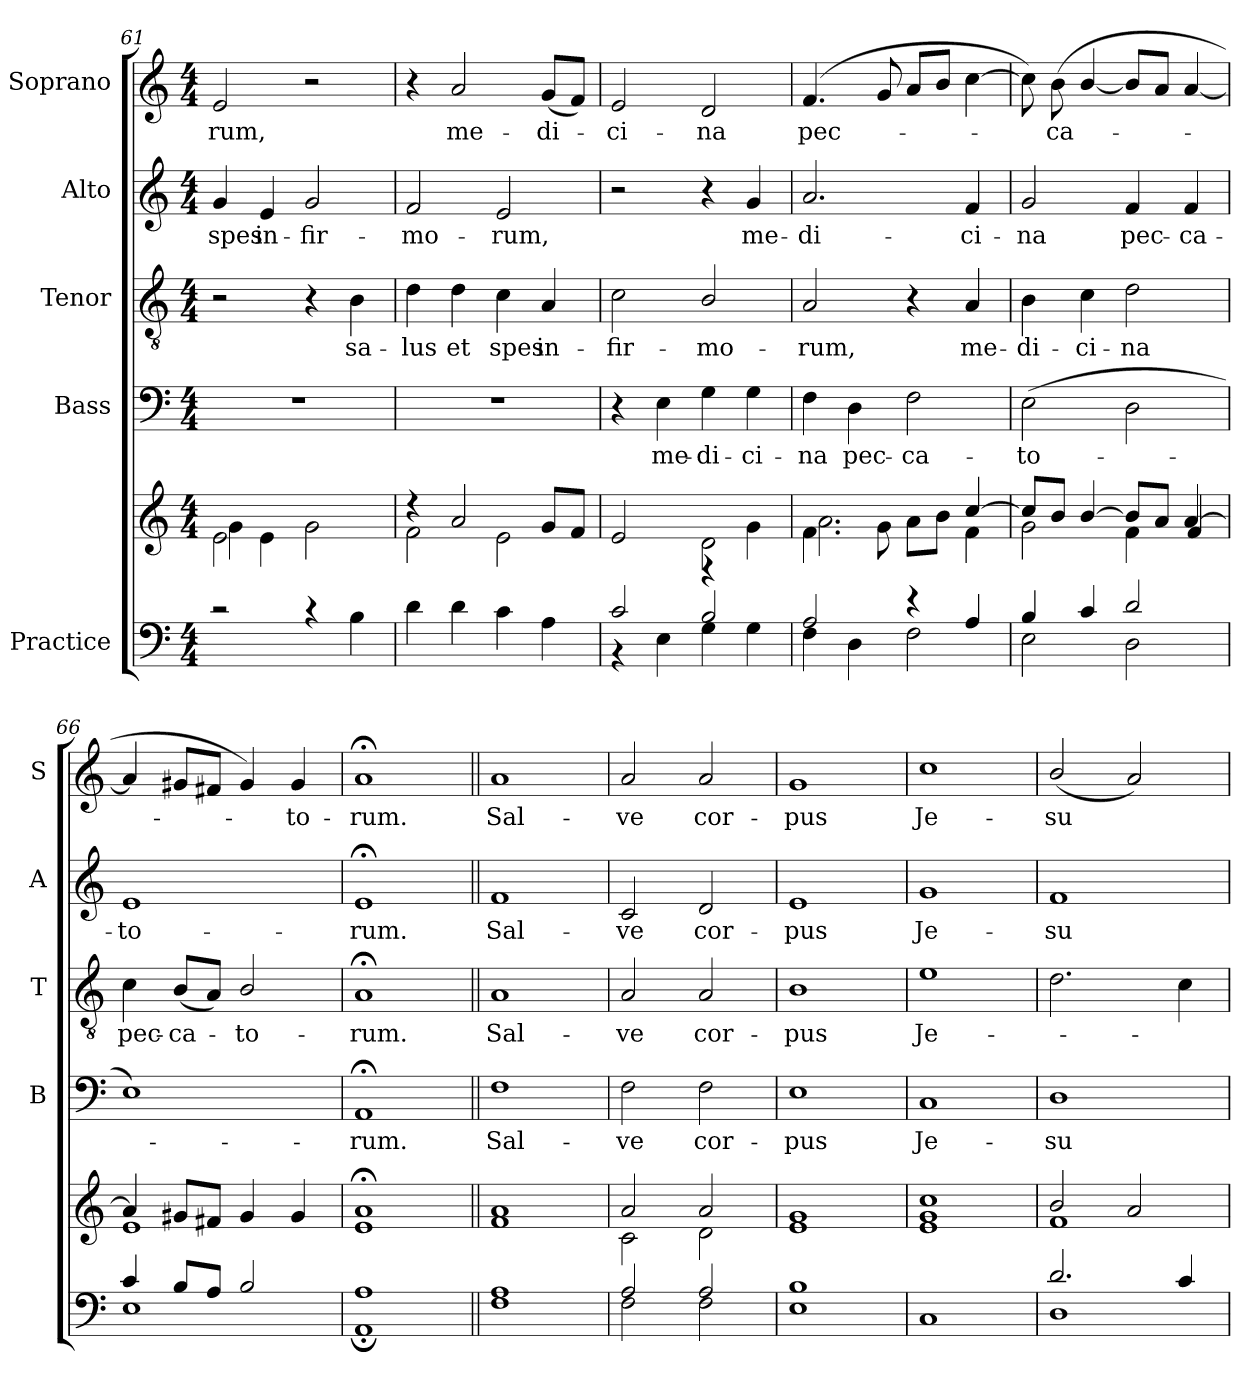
**kern	**kern	**kern	**text	**kern	**text	**kern	**text	**kern	**text
*part5	*part5	*part4	*part4	*part3	*part3	*part2	*part2	*part1	*part1
*staff6	*staff5	*staff4	*staff4	*staff3	*staff3	*staff2	*staff2	*staff1	*staff1
*I"Practice	*	*I"Bass	*	*I"Tenor	*	*I"Alto	*	*I"Soprano	*
*	*	*I'B	*	*I'T	*	*I'A	*	*I'S	*
*clefF4	*clefG2	*clefF4	*	*clefGv2	*	*clefG2	*	*clefG2	*
*k[]	*k[]	*k[]	*	*k[]	*	*k[]	*	*k[]	*
*M4/4	*M4/4	*M4/4	*	*M4/4	*	*M4/4	*	*M4/4	*
=61	=61	=61	=61	=61	=61	=61	=61	=61	=61
*^	*^	*	*	*	*	*	*	*	*
!	!	!	!	!	!	!	!	!	!LO:LY:b	!	!LO:LY:b
2r	1ryy	2e\	4g\	1r	.	2r	.	4g/	spes	2e/	-rum,
!	!	!	!	!	!	!	!	!	!LO:LY:b	!	!
.	.	.	4e\	.	.	.	.	4e/	in-	.	.
!	!	!	!	!	!	!	!	!	!LO:LY:b	!	!
4r	.	2ryy	2g\	.	.	4r	.	2g/	-fir-	2r	.
!	!	!	!	!	!	!	!LO:LY:b	!	!	!	!
4B\	.	.	.	.	.	4B\	sa-	.	.	.	.
=62	=62	=62	=62	=62	=62	=62	=62	=62	=62	=62	=62
!	!	!	!	!	!	!	!LO:LY:b	!	!LO:LY:b	!	!
4d\	1ryy	4r	2f\	1r	.	4d\	-lus	2f/	-mo-	4r	.
!	!	!	!	!	!	!	!LO:LY:b	!	!	!	!LO:LY:b
4d\	.	2a/	.	.	.	4d\	et	.	.	2a/	me-
!	!	!	!	!	!	!	!LO:LY:b	!	!LO:LY:b	!	!
4c\	.	.	2e\	.	.	4c\	spes	2e/	-rum,	.	.
!	!	!	!	!	!	!	!LO:LY:b	!	!	!	!LO:LY:b
4A\	.	8g/L	.	.	.	4A/	in-	.	.	(<8g/L	-di-
.	.	8f/J	.	.	.	.	.	.	.	8f/J)	.
=63	=63	=63	=63	=63	=63	=63	=63	=63	=63	=63	=63
!	!	!	!	!	!	!	!LO:LY:b	!	!	!	!LO:LY:b
2c/	4r	2e/	2ryy	4r	.	2c\	-fir-	2r	.	2e/	ci-
!	!	!	!	!	!LO:LY:b	!	!	!	!	!	!
.	4E\	.	.	4E\	me-	.	.	.	.	.	.
!	!	!	!	!	!LO:LY:b	!	!LO:LY:b	!	!	!	!LO:LY:b
2B/	4G\	2d\	4r	4G\	-di-	2B/	-mo-	4r	.	2d/	-na
!	!	!	!	!	!LO:LY:b	!	!	!	!LO:LY:b	!	!
.	4G\	.	4g\	4G\	-ci-	.	.	4g/	me-	.	.
=64	=64	=64	=64	=64	=64	=64	=64	=64	=64	=64	=64
!	!	!	!	!	!LO:LY:b	!	!LO:LY:b	!	!LO:LY:b	!	!LO:LY:b
2A/	4F\	4.f\	2.a\	4F\	-na	2A/	-rum,	2.a/	-di-	(<4.f/	pec-
!	!	!	!	!	!LO:LY:b	!	!	!	!	!	!
.	4D\	.	.	4D\	pec-	.	.	.	.	.	.
.	.	8g\	.	.	.	.	.	.	.	8g/	.
!	!	!	!	!	!LO:LY:b	!	!	!	!	!	!
4r	2F\	8a\L	.	2F\	-ca-	4r	.	.	.	8a/L	.
.	.	8b\J	.	.	.	.	.	.	.	8b/J	.
!	!	!	!	!	!	!	!LO:LY:b	!	!LO:LY:b	!	!
4A/	.	[4cc/	4f\	.	.	4A/	me-	4f/	-ci-	[4cc\	.
=65	=65	=65	=65	=65	=65	=65	=65	=65	=65	=65	=65
!	!	!	!	!	!LO:LY:b	!	!LO:LY:b	!	!LO:LY:b	!	!
4B/	2E\	8cc/L]	2g\	(>2E\	-to-	4B\	-di-	2g/	-na	8cc\])	.
!	!	!	!	!	!	!	!	!	!	!	!LO:LY:b
.	.	8b/J	.	.	.	.	.	.	.	(<8b\	ca-
!	!	!	!	!	!	!	!LO:LY:b	!	!	!	!
4c/	.	[4b/	.	.	.	4c\	-ci-	.	.	[4b/	.
!	!	!	!	!	!	!	!LO:LY:b	!	!LO:LY:b	!	!
2d/	2D\	8b/L]	4f\	2D\	.	2d\	-na	4f/	pec-	8b/L]	.
.	.	8a/J	.	.	.	.	.	.	.	8a/J	.
!	!	!	!	!	!	!	!	!	!LO:LY:b	!	!
.	.	[4a/	4f/	.	.	.	.	4f/	-ca-	[4a/	.
=66	=66	=66	=66	=66	=66	=66	=66	=66	=66	=66	=66
!	!	!	!	!	!	!	!LO:LY:b	!	!LO:LY:b	!	!
4c/	1E	4a/]	1e	1E)	.	4c\	pec-	1e	-to-	4a/]	.
!	!	!	!	!	!	!	!LO:LY:b	!	!	!	!
8B/L	.	8g#X/L	.	.	.	(<8B/L	-ca-	.	.	8g#X/L	.
8A/J	.	8f#X/J	.	.	.	8A/J)	.	.	.	8f#X/J	.
!	!	!	!	!	!	!	!LO:LY:b	!	!	!	!
2B/	.	4g#/	.	.	.	2B/	to-	.	.	4g#/)	.
!	!	!	!	!	!	!	!	!	!	!	!LO:LY:b
.	.	4g#/	.	.	.	.	.	.	.	4g#/	to-
=67	=67	=67	=67	=67	=67	=67	=67	=67	=67	=67	=67
!	!	!	!	!	!LO:LY:b	!	!LO:LY:b	!	!LO:LY:b	!	!LO:LY:b
1A	1AA;	1a;<	1e	1AA;<	rum.	1A;<	-rum.	1e;<	-rum.	1a;<	-rum.
!!LO:LB:g=z
=68||	=68||	=68||	=68||	=68||	=68||	=68||	=68||	=68||	=68||	=68||	=68||
!	!	!	!	!	!LO:LY:b	!	!LO:LY:b	!	!LO:LY:b	!	!LO:LY:b
1A	1F	1a	1f	1F	Sal-	1A	Sal-	1f	Sal-	1a	Sal-
=69	=69	=69	=69	=69	=69	=69	=69	=69	=69	=69	=69
!	!	!	!	!	!LO:LY:b	!	!LO:LY:b	!	!LO:LY:b	!	!LO:LY:b
2A/	2F\	2a/	2c\	2F\	-ve	2A/	-ve	2c/	-ve	2a/	-ve
!	!	!	!	!	!LO:LY:b	!	!LO:LY:b	!	!LO:LY:b	!	!LO:LY:b
2A/	2F\	2a/	2d\	2F\	cor-	2A/	cor-	2d/	cor-	2a/	cor-
=70	=70	=70	=70	=70	=70	=70	=70	=70	=70	=70	=70
!	!	!	!	!	!LO:LY:b	!	!LO:LY:b	!	!LO:LY:b	!	!LO:LY:b
1B	1E	1g	1e	1E	-pus	1B	-pus	1e	-pus	1g	-pus
=71	=71	=71	=71	=71	=71	=71	=71	=71	=71	=71	=71
*	*	*	*^	*	*	*	*	*	*	*	*
!	!	!	!	!	!	!LO:LY:b	!	!LO:LY:b	!	!LO:LY:b	!	!LO:LY:b
*v	*v	*	*	*	*	*	*	*	*	*	*	*
1C	1cc	1g	1e	1C	Je-	1e	Je-	1g	Je-	1cc	Je-
=72	=72	=72	=72	=72	=72	=72	=72	=72	=72	=72	=72
*^	*	*	*	*	*	*	*	*	*	*	*
!	!	!	!	!	!	!LO:LY:b	!	!	!	!LO:LY:b	!	!LO:LY:b
*	*	*	*v	*v	*	*	*	*	*	*	*	*
2.d/	1D	2b/	1f	1D	-su	2.d\	.	1f	-su	(<2b/	-su
.	.	2a/	.	.	.	.	.	.	.	2a/)	.
4c/	.	.	.	.	.	4c\	.	.	.	.	.
*v	*v	*	*	*	*	*	*	*	*	*	*
*	*v	*v	*	*	*	*	*	*	*	*
=	=	=	=	=	=	=	=	=	=
*-	*-	*-	*-	*-	*-	*-	*-	*-	*-
